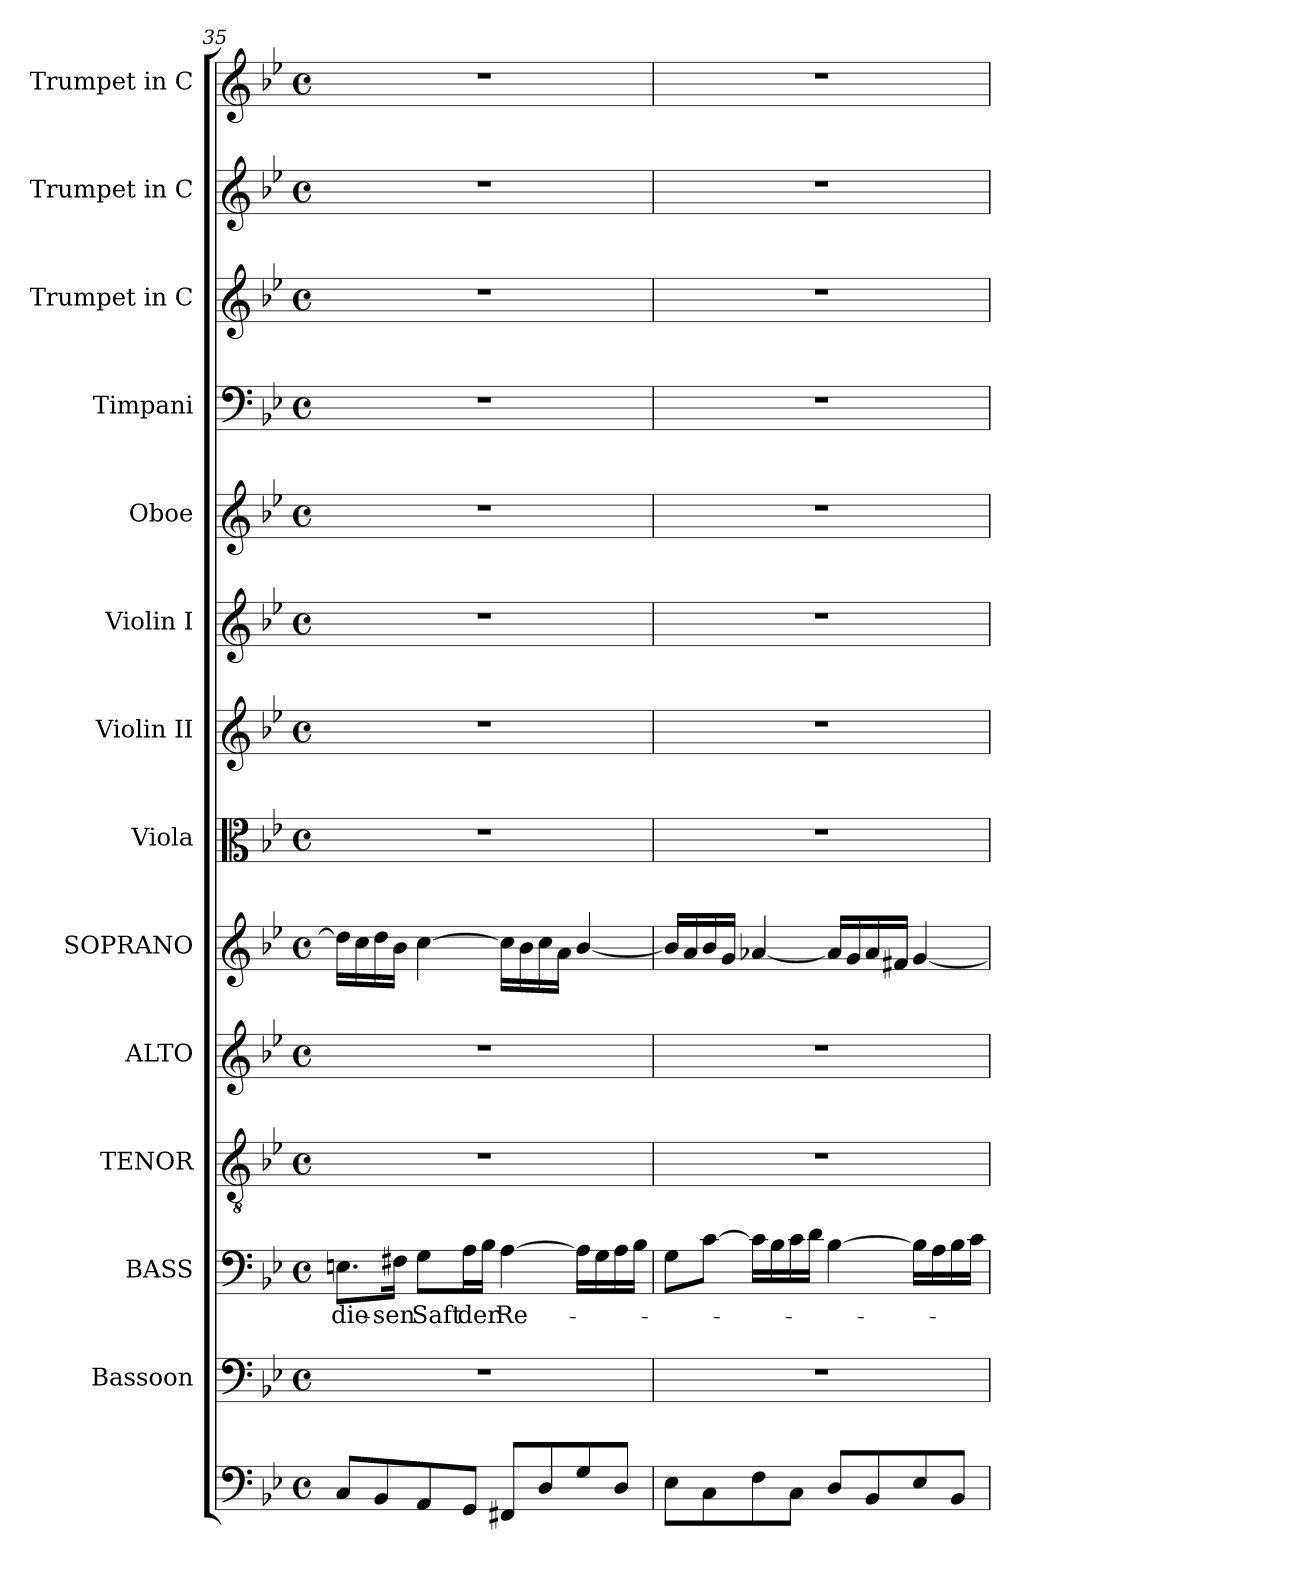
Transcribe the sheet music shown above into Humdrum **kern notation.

**kern	**kern	**kern	**text	**kern	**kern	**kern	**kern	**kern	**kern	**kern	**kern	**kern	**kern	**kern
*part14	*part13	*part12	*part12	*part11	*part10	*part9	*part8	*part7	*part6	*part5	*part4	*part3	*part2	*part1
*staff14	*staff13	*staff12	*staff12	*staff11	*staff10	*staff9	*staff8	*staff7	*staff6	*staff5	*staff4	*staff3	*staff2	*staff1
*	*I"Bassoon	*I"BASS	*	*I"TENOR	*I"ALTO	*I"SOPRANO	*I"Viola	*I"Violin II	*I"Violin I	*I"Oboe	*I"Timpani	*I"Trumpet in C	*I"Trumpet in C	*I"Trumpet in C
*	*	*	*	*	*I'Alto	*I'Soprano	*I'Viola	*I'Violin II	*I'Violin I	*I'Oboe	*I'Timp.	*	*	*
*clefF4	*clefF4	*clefF4	*	*clefGv2	*clefG2	*clefG2	*clefC3	*clefG2	*clefG2	*clefG2	*clefF4	*clefG2	*clefG2	*clefG2
*	*	*	*	*ITrd7c12	*	*	*	*	*	*	*	*	*	*
*k[b-e-]	*k[b-e-]	*k[b-e-]	*	*k[b-e-]	*k[b-e-]	*k[b-e-]	*k[b-e-]	*k[b-e-]	*k[b-e-]	*k[b-e-]	*k[b-e-]	*k[b-e-]	*k[b-e-]	*k[b-e-]
*B-:	*B-:	*B-:	*	*B-:	*B-:	*B-:	*B-:	*B-:	*B-:	*B-:	*B-:	*B-:	*B-:	*B-:
*M4/4	*M4/4	*M4/4	*	*M4/4	*M4/4	*M4/4	*M4/4	*M4/4	*M4/4	*M4/4	*M4/4	*M4/4	*M4/4	*M4/4
*met(c)	*met(c)	*met(c)	*	*met(c)	*met(c)	*met(c)	*met(c)	*met(c)	*met(c)	*met(c)	*met(c)	*met(c)	*met(c)	*met(c)
=35	=35	=35	=35	=35	=35	=35	=35	=35	=35	=35	=35	=35	=35	=35
!	!	!	!LO:LY:b:color=#000000	!	!	!	!	!	!	!	!	!	!	!
8Ci/L	1r	8.Eni\L	die-	1r	1r	16ddi\LL]	1r	1r	1r	1r	1r	1r	1r	1r
.	.	.	.	.	.	16cci\	.	.	.	.	.	.	.	.
8BB-i/	.	.	.	.	.	16ddi\	.	.	.	.	.	.	.	.
!	!	!	!LO:LY:b:color=#000000	!	!	!	!	!	!	!	!	!	!	!
.	.	16F#Xi\Jk	-sen	.	.	16b-i\JJ	.	.	.	.	.	.	.	.
!	!	!	!LO:LY:b:color=#000000	!	!	!	!	!	!	!	!	!	!	!
8AAi/	.	8Gi\L	Saft	.	.	[4cci\	.	.	.	.	.	.	.	.
!	!	!	!LO:LY:b:color=#000000	!	!	!	!	!	!	!	!	!	!	!
8GGi/J	.	16Ai\L	der	.	.	.	.	.	.	.	.	.	.	.
.	.	16B-i\JJ	.	.	.	.	.	.	.	.	.	.	.	.
!	!	!	!LO:LY:b:color=#000000	!	!	!	!	!	!	!	!	!	!	!
8FF#Xi/L	.	[4Ai\	Re-	.	.	16cci\LL]	.	.	.	.	.	.	.	.
.	.	.	.	.	.	16b-i\	.	.	.	.	.	.	.	.
8Di/	.	.	.	.	.	16cci\	.	.	.	.	.	.	.	.
.	.	.	.	.	.	16ai\JJ	.	.	.	.	.	.	.	.
8Gi/	.	16Ai\LL]	.	.	.	[4b-i/	.	.	.	.	.	.	.	.
.	.	16Gi\	.	.	.	.	.	.	.	.	.	.	.	.
8Di/J	.	16Ai\	.	.	.	.	.	.	.	.	.	.	.	.
.	.	16B-i\JJ	.	.	.	.	.	.	.	.	.	.	.	.
!!LO:LB:g=z
=36	=36	=36	=36	=36	=36	=36	=36	=36	=36	=36	=36	=36	=36	=36
8E-i\L	1r	8Gi\L	.	1r	1r	16b-i/LL]	1r	1r	1r	1r	1r	1r	1r	1r
.	.	.	.	.	.	16ai/	.	.	.	.	.	.	.	.
8Ci\	.	[8ci\J	.	.	.	16b-i/	.	.	.	.	.	.	.	.
.	.	.	.	.	.	16gi/JJ	.	.	.	.	.	.	.	.
8Fi\	.	16ci\LL]	.	.	.	[4a-Xi/	.	.	.	.	.	.	.	.
.	.	16B-i\	.	.	.	.	.	.	.	.	.	.	.	.
8Ci\J	.	16ci\	.	.	.	.	.	.	.	.	.	.	.	.
.	.	16di\JJ	.	.	.	.	.	.	.	.	.	.	.	.
8Di/L	.	[4B-i\	.	.	.	16a-i/LL]	.	.	.	.	.	.	.	.
.	.	.	.	.	.	16gi/	.	.	.	.	.	.	.	.
8BB-i/	.	.	.	.	.	16a-i/	.	.	.	.	.	.	.	.
.	.	.	.	.	.	16f#Xi/JJ	.	.	.	.	.	.	.	.
8E-i/	.	16B-i\LL]	.	.	.	[4gi/	.	.	.	.	.	.	.	.
.	.	16Ai\	.	.	.	.	.	.	.	.	.	.	.	.
8BB-i/J	.	16B-i\	.	.	.	.	.	.	.	.	.	.	.	.
.	.	16ci\JJ	.	.	.	.	.	.	.	.	.	.	.	.
=	=	=	=	=	=	=	=	=	=	=	=	=	=	=
*-	*-	*-	*-	*-	*-	*-	*-	*-	*-	*-	*-	*-	*-	*-
